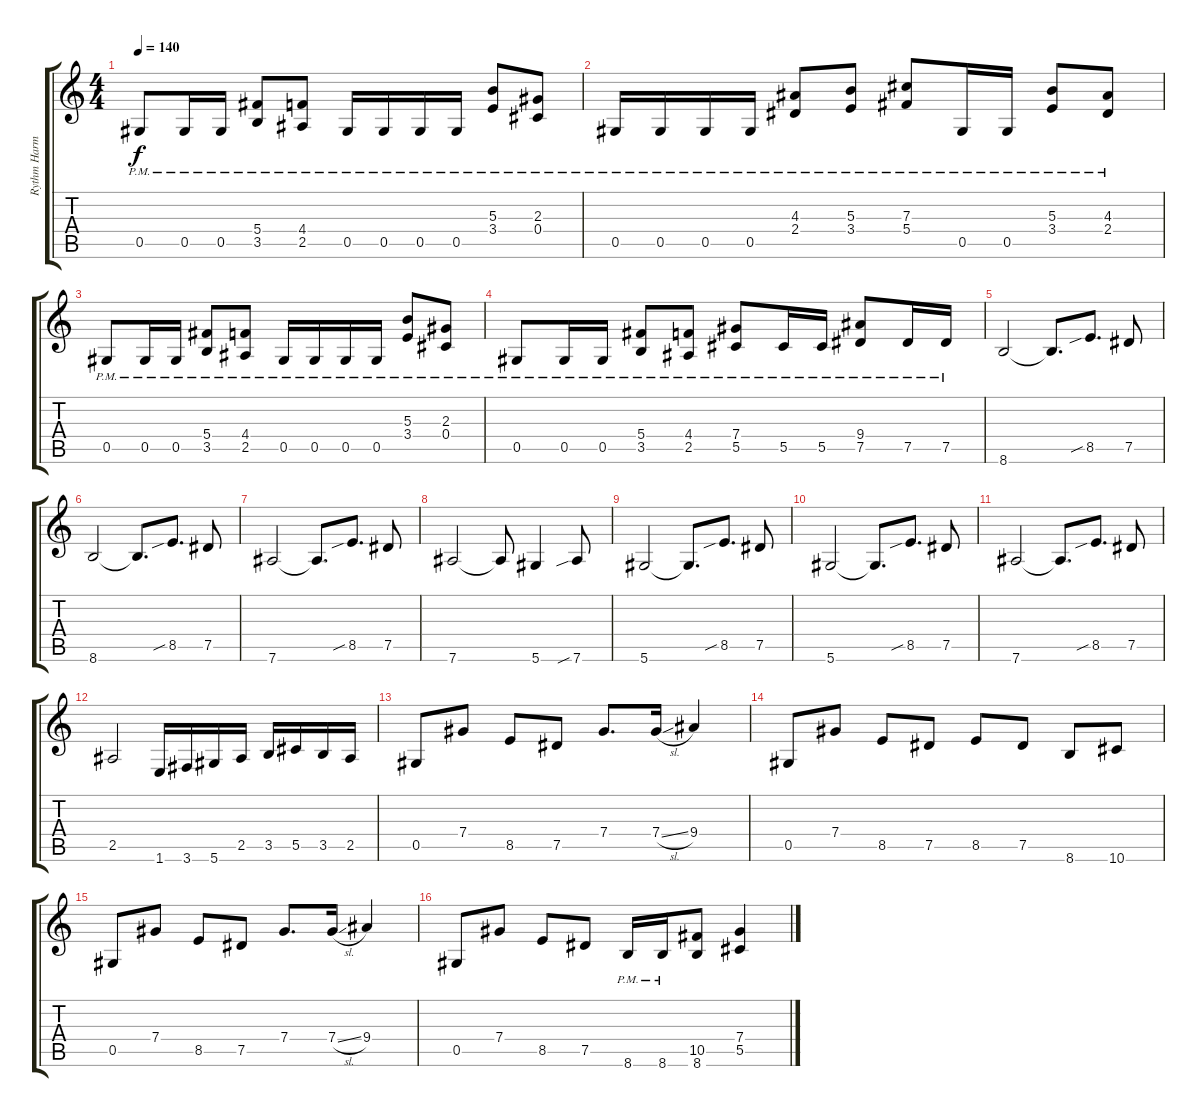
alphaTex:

\track ("Rythm Harmony" "Rythm Harm") {instrument distortionguitar}
\staff {score tabs}
\tuning (Eb4 Bb3 Gb3 Db3 Ab2 Eb2) {hide}
\ts (4 4)
\tempo 140
\clef g2
\ks c
0.5{pm}.8{dy f} 0.5{pm}.16 0.5{pm}.16 (5.4{pm} 3.5{pm}).8 (4.4{pm} 2.5{pm}).8 0.5{pm}.16 0.5{pm}.16 0.5{pm}.16 0.5{pm}.16 (5.3{pm} 3.4{pm}).8 (2.3{pm} 0.4{pm}).8 |
0.5{pm}.16 0.5{pm}.16 0.5{pm}.16 0.5{pm}.16 (4.3{pm} 2.4{pm}).8 (5.3{pm} 3.4{pm}).8 (7.3{pm} 5.4{pm}).8 0.5{pm}.16 0.5{pm}.16 (5.3{pm} 3.4{pm}).8 (4.3{pm} 2.4{pm}).8 |
0.5{pm}.8 0.5{pm}.16 0.5{pm}.16 (5.4{pm} 3.5{pm}).8 (4.4{pm} 2.5{pm}).8 0.5{pm}.16 0.5{pm}.16 0.5{pm}.16 0.5{pm}.16 (5.3{pm} 3.4{pm}).8 (2.3{pm} 0.4{pm}).8 |
0.5{pm}.8 0.5{pm}.16 0.5{pm}.16 (5.4{pm} 3.5{pm}).8 (4.4{pm} 2.5{pm}).8 (7.4{pm} 5.5{pm}).8 5.5{pm}.16 5.5{pm}.16 (9.4{pm} 7.5{pm}).8 7.5{pm}.16 7.5{pm}.16 |
8.6.2 8.6{t}.8{d} 8.5{sib}.8{d} 7.5.8 |
8.6.2 8.6{t}.8{d} 8.5{sib}.8{d} 7.5.8 |
7.6.2 7.6{t}.8{d} 8.5{sib}.8{d} 7.5.8 |
7.6.2 7.6{t}.8 5.6.4 7.6{sib}.8 |
5.6.2 5.6{t}.8{d} 8.5{sib}.8{d} 7.5.8 |
5.6.2 5.6{t}.8{d} 8.5{sib}.8{d} 7.5.8 |
7.6.2 7.6{t}.8{d} 8.5{sib}.8{d} 7.5.8 |
2.5.2 1.6.16 3.6.16 5.6.16 2.5.16 3.5.16 5.5.16 3.5.16 2.5.16 |
0.5.8 7.4.8 8.5.8 7.5.8 7.4.8{d} 7.4{sl}.16 9.4.4 |
0.5.8 7.4.8 8.5.8 7.5.8 8.5.8 7.5.8 8.6.8 10.6.8 |
0.5.8 7.4.8 8.5.8 7.5.8 7.4.8{d} 7.4{sl}.16 9.4.4 |
0.5.8 7.4.8 8.5.8 7.5.8 8.6{pm}.16 8.6{pm}.16 (10.5 8.6).8 (7.4 5.5).4
